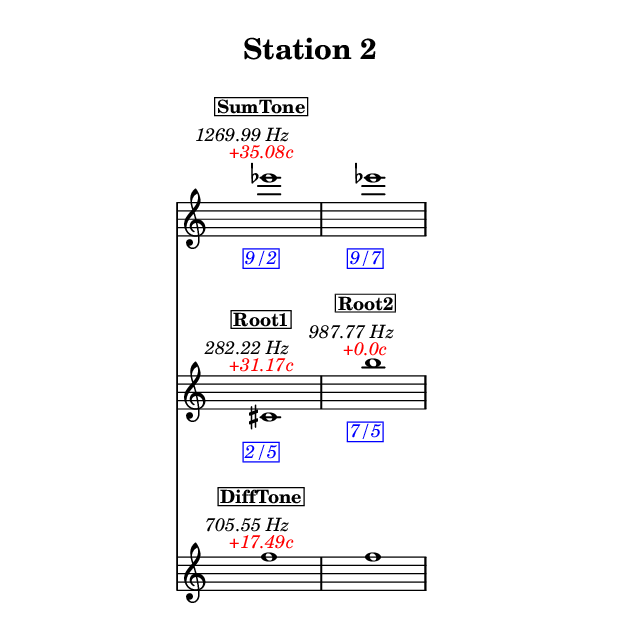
\version "2.20.0"
\language "english"

#(set-default-paper-size "a6" 'portrait)
#(set-global-staff-size 16)

\header {
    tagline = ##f
    title = \markup {
        \pad-around
            #3
            "Station 2"
        }
}

\layout {
    indent = #25
}

\paper {
    systems-per-page = 1
}

\score {
    \new Score
    <<
        \new Staff
        \with
        {
            \remove Time_signature_engraver
        }
        {
            \clef "treble"
            ef'''1
            - \tweak color #red
            ^ \markup {
                \halign
                    #0
                    \italic
                        {
                            +35.08c
                        }
                }
            ^ \markup {
                \halign
                    #1
                    \italic
                        {
                            1269.99
                            Hz
                        }
                }
            ^ \markup {
                \pad-around
                    #1
                    \box
                        \vcenter
                            \halign
                                #0
                                \bold
                                    {
                                        SumTone
                                    }
                }
            - \tweak color #blue
            _ \markup {
                \pad-around
                    #1
                    \box
                        \halign
                            #0
                            \italic
                                {
                                    9/2
                                }
                }
            \override Score.NonMusicalPaperColumn.padding = #5
            \clef "treble"
            ef'''1
            - \tweak color #blue
            _ \markup {
                \pad-around
                    #1
                    \box
                        \halign
                            #0
                            \italic
                                {
                                    9/7
                                }
                }
        }
        \new Staff
        \with
        {
            \remove Time_signature_engraver
        }
        {
            \clef "treble"
            cs'1
            - \tweak color #red
            ^ \markup {
                \halign
                    #0
                    \italic
                        {
                            +31.17c
                        }
                }
            ^ \markup {
                \halign
                    #1
                    \italic
                        {
                            282.22
                            Hz
                        }
                }
            ^ \markup {
                \pad-around
                    #1
                    \box
                        \vcenter
                            \halign
                                #0
                                \bold
                                    {
                                        Root1
                                    }
                }
            - \tweak color #blue
            _ \markup {
                \pad-around
                    #1
                    \box
                        \halign
                            #0
                            \italic
                                {
                                    2/5
                                }
                }
            \clef "treble"
            b''1
            - \tweak color #red
            ^ \markup {
                \halign
                    #0
                    \italic
                        {
                            +0.0c
                        }
                }
            ^ \markup {
                \halign
                    #1
                    \italic
                        {
                            987.77
                            Hz
                        }
                }
            ^ \markup {
                \pad-around
                    #1
                    \box
                        \vcenter
                            \halign
                                #0
                                \bold
                                    {
                                        Root2
                                    }
                }
            - \tweak color #blue
            _ \markup {
                \pad-around
                    #1
                    \box
                        \halign
                            #0
                            \italic
                                {
                                    7/5
                                }
                }
        }
        \new Staff
        \with
        {
            \remove Time_signature_engraver
        }
        {
            \clef "treble"
            f''1
            - \tweak color #red
            ^ \markup {
                \halign
                    #0
                    \italic
                        {
                            +17.49c
                        }
                }
            ^ \markup {
                \halign
                    #1
                    \italic
                        {
                            705.55
                            Hz
                        }
                }
            ^ \markup {
                \pad-around
                    #1
                    \box
                        \vcenter
                            \halign
                                #0
                                \bold
                                    {
                                        DiffTone
                                    }
                }
            \clef "treble"
            f''1
        }
    >>
}